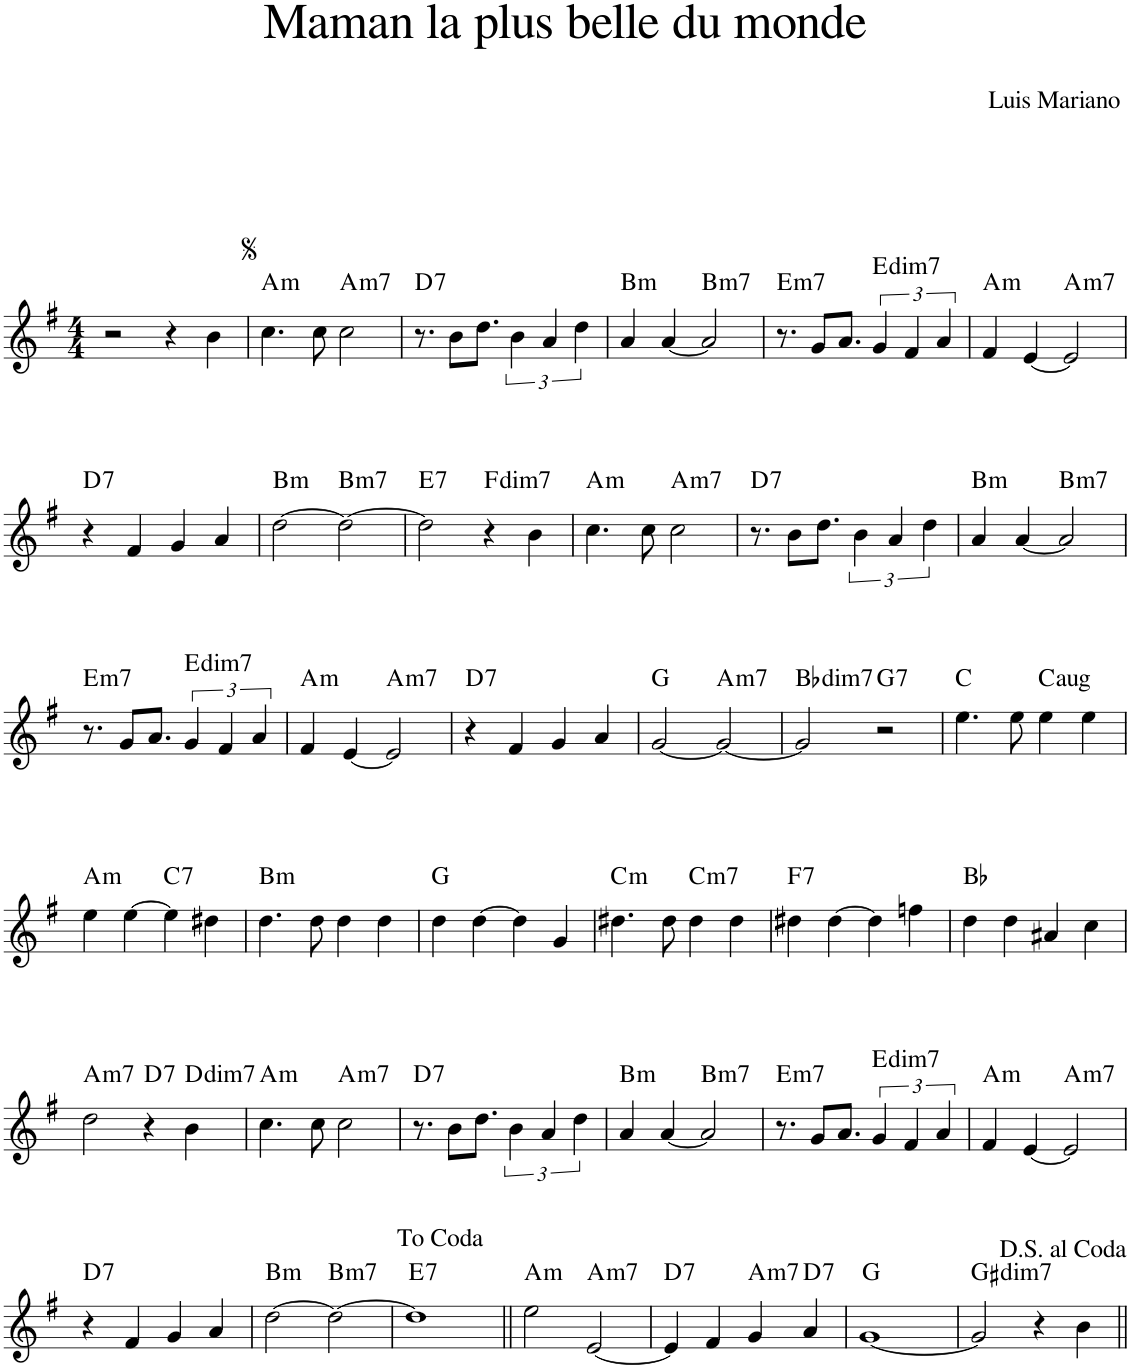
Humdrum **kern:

**kern	**harte
*part1	*part1
*staff1	*
*I"Piano	*
*I'Pno.	*
*clefG2	*
*k[f#]	*
*M4/4	*
=1	=1
2r	.
4r	.
4b\	.
=2	=2
!	!LO:H:kt=m
4.cc\	A:min
8cc\	.
!	!LO:H:kt=m7
2cc\	A:min7
=3	=3
!	!LO:H:kt=7
8.r	D:7
8b\L	.
8.dd\J	.
6b\	.
6a/	.
6dd\	.
=4	=4
!	!LO:H:kt=m
4a/	B:min
[4a/	.
!	!LO:H:kt=m7
2a/]	B:min7
=5	=5
!	!LO:H:kt=m7
8.r	E:min7
8g/L	.
8.a/J	.
!	!LO:H:kt=dim7
6g/	E:dim7
6f#/	.
6a/	.
=6	=6
!	!LO:H:kt=m
4f#/	A:min
[4e/	.
!	!LO:H:kt=m7
2e/]	A:min7
!!LO:LB:g=z
=7	=7
!	!LO:H:kt=7
4r	D:7
4f#/	.
4g/	.
4a/	.
=8	=8
!	!LO:H:kt=m
[2dd\	B:min
!	!LO:H:kt=m7
2dd\_	B:min7
=9	=9
!	!LO:H:kt=7
2dd\]	E:7
!	!LO:H:kt=dim7
4r	F:dim7
4b\	.
=10	=10
!	!LO:H:kt=m
4.cc\	A:min
8cc\	.
!	!LO:H:kt=m7
2cc\	A:min7
=11	=11
!	!LO:H:kt=7
8.r	D:7
8b\L	.
8.dd\J	.
6b\	.
6a/	.
6dd\	.
=12	=12
!	!LO:H:kt=m
4a/	B:min
[4a/	.
!	!LO:H:kt=m7
2a/]	B:min7
!!LO:LB:g=z
=13	=13
!	!LO:H:kt=m7
8.r	E:min7
8g/L	.
8.a/J	.
!	!LO:H:kt=dim7
6g/	E:dim7
6f#/	.
6a/	.
=14	=14
!	!LO:H:kt=m
4f#/	A:min
[4e/	.
!	!LO:H:kt=m7
2e/]	A:min7
=15	=15
!	!LO:H:kt=7
4r	D:7
4f#/	.
4g/	.
4a/	.
=16	=16
[2g/	G:maj
!	!LO:H:kt=m7
2g/_	A:min7
=17	=17
!	!LO:H:kt=dim7
2g/]	Bb:dim7
!	!LO:H:kt=7
2r	G:7
=18	=18
4.ee\	C:maj
8ee\	.
!	!LO:H:kt=aug
4ee\	C:aug
4ee\	.
!!LO:LB:g=z
=19	=19
!	!LO:H:kt=m
4ee\	A:min
[4ee\	.
!	!LO:H:kt=7
4ee\]	C:7
4dd#X\	.
=20	=20
!	!LO:H:kt=m
4.dd\	B:min
8dd\	.
4dd\	.
4dd\	.
=21	=21
4dd\	G:maj
[4dd\	.
4dd\]	.
4g/	.
=22	=22
!	!LO:H:kt=m
4.dd#X\	C:min
8dd#\	.
!	!LO:H:kt=m7
4dd#\	C:min7
4dd#\	.
=23	=23
!	!LO:H:kt=7
4dd#X\	F:7
[4dd#\	.
4dd#\]	.
4ffn\	.
=24	=24
4dd\	Bb:maj
4dd\	.
4a#X/	.
4cc\	.
!!LO:LB:g=z
=25	=25
!	!LO:H:kt=m7
2dd\	A:min7
!	!LO:H:kt=7
4r	D:7
!	!LO:H:kt=dim7
4b\	D:dim7
=26	=26
!	!LO:H:kt=m
4.cc\	A:min
8cc\	.
!	!LO:H:kt=m7
2cc\	A:min7
=27	=27
!	!LO:H:kt=7
8.r	D:7
8b\L	.
8.dd\J	.
6b\	.
6a/	.
6dd\	.
=28	=28
!	!LO:H:kt=m
4a/	B:min
[4a/	.
!	!LO:H:kt=m7
2a/]	B:min7
=29	=29
!	!LO:H:kt=m7
8.r	E:min7
8g/L	.
8.a/J	.
!	!LO:H:kt=dim7
6g/	E:dim7
6f#/	.
6a/	.
=30	=30
!	!LO:H:kt=m
4f#/	A:min
[4e/	.
!	!LO:H:kt=m7
2e/]	A:min7
!!LO:LB:g=z
=31	=31
!	!LO:H:kt=7
4r	D:7
4f#/	.
4g/	.
4a/	.
=32	=32
!	!LO:H:kt=m
[2dd\	B:min
!	!LO:H:kt=m7
2dd\_	B:min7
=33	=33
!	!LO:H:kt=7
1dd]	E:7
=34||	=34||
!	!LO:H:kt=m
2ee\	A:min
!	!LO:H:kt=m7
[2e/	A:min7
=35	=35
!	!LO:H:kt=7
4e/]	D:7
4f#/	.
!	!LO:H:kt=m7
4g/	A:min7
!	!LO:H:kt=7
4a/	D:7
=36	=36
[1g	G:maj
=37	=37
!	!LO:H:kt=dim7
2g/]	G#:dim7
4r	.
4b\	.
=||	=||
*-	*-
